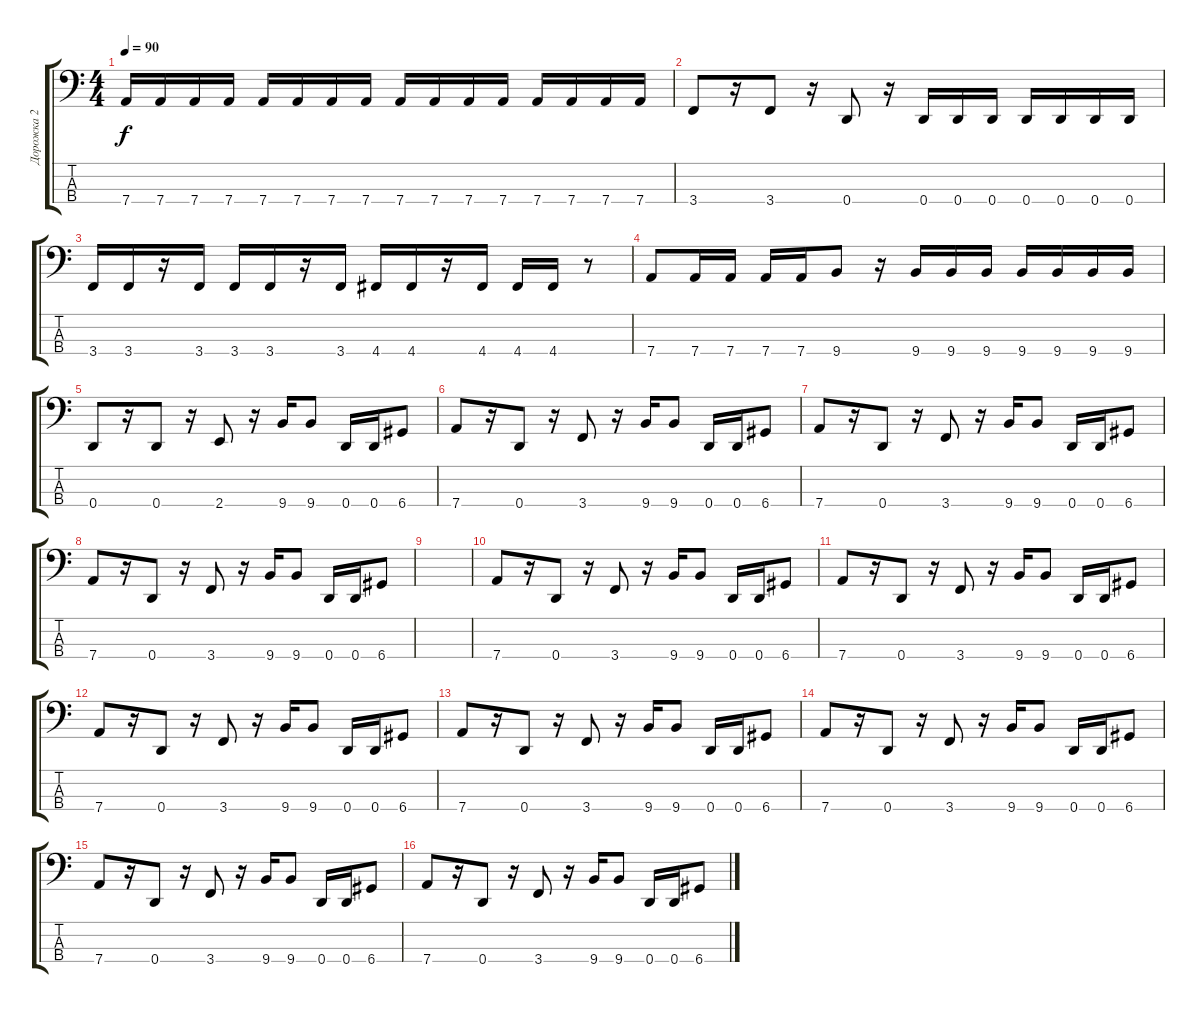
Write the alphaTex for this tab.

\track ("Дорожка 2" "Дорожка 2") {instrument electricbassfinger}
\staff {score tabs}
\tuning (G2 D2 A1 D1) {hide}
\ts (4 4)
\tempo 90
\clef f4
\ks c
7.4.16{dy f} 7.4.16 7.4.16 7.4.16 7.4.16 7.4.16 7.4.16 7.4.16 7.4.16 7.4.16 7.4.16 7.4.16 7.4.16 7.4.16 7.4.16 7.4.16 |
3.4.8 r.16 3.4.8 r.16 0.4.8 r.16 0.4.16 0.4.16 0.4.16 0.4.16 0.4.16 0.4.16 0.4.16 |
3.4.16 3.4.16 r.16 3.4.16 3.4.16 3.4.16 r.16 3.4.16 4.4.16 4.4.16 r.16 4.4.16 4.4.16 4.4.16 r.8 |
7.4.8 7.4.16 7.4.16 7.4.16 7.4.16 9.4.8 r.16 9.4.16 9.4.16 9.4.16 9.4.16 9.4.16 9.4.16 9.4.16 |
0.4.8 r.16 0.4.8 r.16 2.4.8 r.16 9.4.16 9.4.8 0.4.16 0.4.16 6.4.8 |
7.4.8 r.16 0.4.8 r.16 3.4.8 r.16 9.4.16 9.4.8 0.4.16 0.4.16 6.4.8 |
7.4.8 r.16 0.4.8 r.16 3.4.8 r.16 9.4.16 9.4.8 0.4.16 0.4.16 6.4.8 |
7.4.8 r.16 0.4.8 r.16 3.4.8 r.16 9.4.16 9.4.8 0.4.16 0.4.16 6.4.8 |
|
7.4.8 r.16 0.4.8 r.16 3.4.8 r.16 9.4.16 9.4.8 0.4.16 0.4.16 6.4.8 |
7.4.8 r.16 0.4.8 r.16 3.4.8 r.16 9.4.16 9.4.8 0.4.16 0.4.16 6.4.8 |
7.4.8 r.16 0.4.8 r.16 3.4.8 r.16 9.4.16 9.4.8 0.4.16 0.4.16 6.4.8 |
7.4.8 r.16 0.4.8 r.16 3.4.8 r.16 9.4.16 9.4.8 0.4.16 0.4.16 6.4.8 |
7.4.8 r.16 0.4.8 r.16 3.4.8 r.16 9.4.16 9.4.8 0.4.16 0.4.16 6.4.8 |
7.4.8 r.16 0.4.8 r.16 3.4.8 r.16 9.4.16 9.4.8 0.4.16 0.4.16 6.4.8 |
7.4.8 r.16 0.4.8 r.16 3.4.8 r.16 9.4.16 9.4.8 0.4.16 0.4.16 6.4.8
